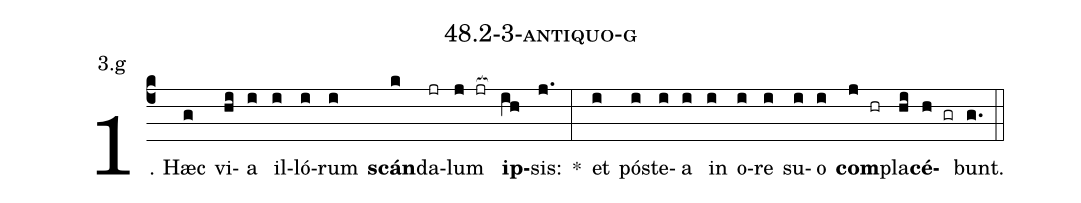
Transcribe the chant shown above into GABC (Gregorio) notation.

name: 48.2-3-antiquo-g;
annotation: 3.g;
%%
(c4)1. Hæc(g) vi(hi)a(i) il(i)ló(i)rum(i) <b>scán</b>(k)da(jr)lum(j jr[ocb:1{]) <b>ip</b>(ih[ocb:0}])sis:(j.) *(:) et(i) póst(i)e(i)a(i) in(i) o(i)re(i) su(i)o(i) <b>com</b>(j hr)pla(hi)<b>cé</b>(h gr)bunt.(g.) (::)


%E(i) u(i) o(j) u(hi) a(h) e.(g.) (::)
